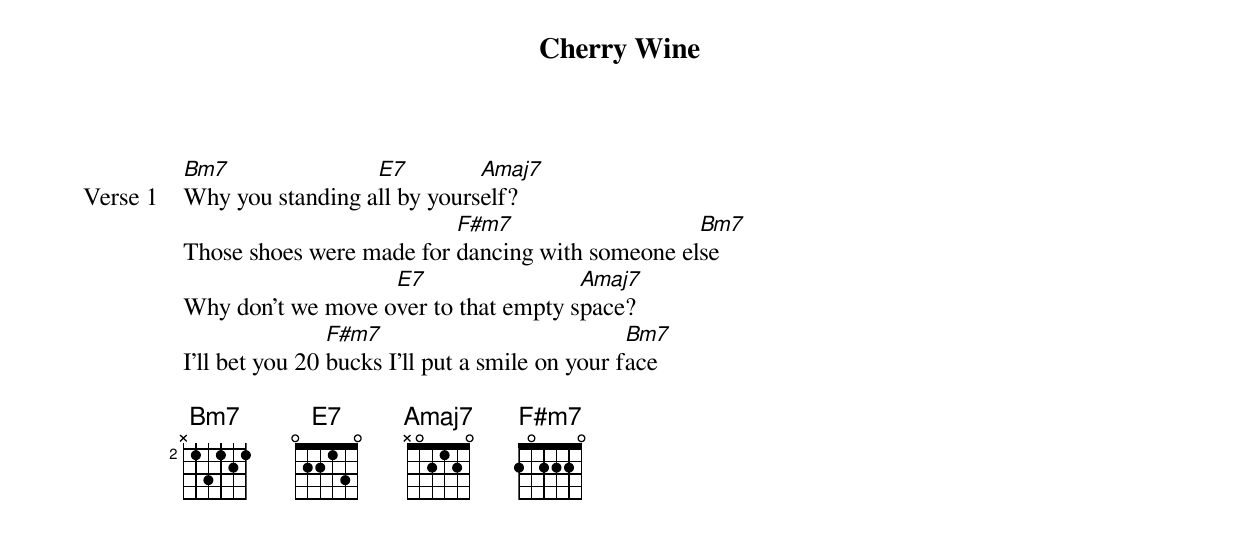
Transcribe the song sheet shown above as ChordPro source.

{title: Cherry Wine}
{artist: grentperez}
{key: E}
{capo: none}
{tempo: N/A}

{start_of_verse: Verse 1}
[Bm7]Why you standing a[E7]ll by yours[Amaj7]elf?
Those shoes were made for [F#m7]dancing with someone el[Bm7]se
Why don't we move o[E7]ver to that empty s[Amaj7]pace?
I'll bet you 20 [F#m7]bucks I'll put a smile on your f[Bm7]ace
{end_of_verse}

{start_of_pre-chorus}
I know a [E7]place where we can
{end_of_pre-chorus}

{start_of_chorus}
[Bm7]Dance the night away
[E7]Baby, we could try to
[Amaj7]Make the world spin slower
[F#m7]We could take our [F#7]time and
[Bm7]Get to know each other [E7]over cherry [Amaj7]wine [F#m7] [F#7]
{end_of_chorus}

{start_of_verse: Verse 2}
Well, [Bm7]it's so soon to give up [E7]on tonight
[Amaj7]I haven't had the chance to show you my [F#m7]moves and I
I [Bm7]think you'd like to see why they would [E7]call me Mr. Dyna[Amaj7]mite [F#m7]
{end_of_verse}

{start_of_chorus}
I can [F#7]show you while we [Bm7]dance the night away
[E7]Baby, we could try to
[Amaj7]Make the world spin slower
[F#m7]We could take our [F#7]time and
[Bm7]Get to know each other [E7]over cherry [Amaj7]wine [F#m7]
{end_of_chorus}

{start_of_bridge}
[F#7]I've been [Bm7]waiting on this dance floor
[E7]Made for two (Babe)
[Amaj7]Won't you show me just what [F#m7]you can [F#7]do?
I [Bm7]don't wanna waste your time
So please just [E7]have me for to[Amaj7]night? [E] [Amaj7]

N.C.
Dance
{end_of_bridge}

{start_of_instrumental}
[Bm7] [E7] [Amaj7] [F#m7] [F#7]
[Bm7] [E7] [Amaj7] [F#m7] [F#7]
[Bm7]
{end_of_instrumental}

{start_of_chorus}
[E7]Yeah, I said let's [Bm7]dance the night away
[E7]Baby, we could try to
[Amaj7]Make the world spin slower
[F#m7]We could take our [F#7]time and
[Bm7]Get to know each other [E7]over cherry [Amaj7]wine [F#m7] [F#7]

Oh ah, [Bm7]dance the night away
[E7]Baby, we could try to
[Amaj7]Make the world spin slower
[F#7]We could take our time
{end_of_chorus}

{start_of_outro}
I [Bm]know it's too soon to say you're [E7]mine
[Bm]Let's have a little drink to[E]night
[Bm]Get to know each other [E7]over che[E]rry [Amaj7]wine
{end_of_outro}
